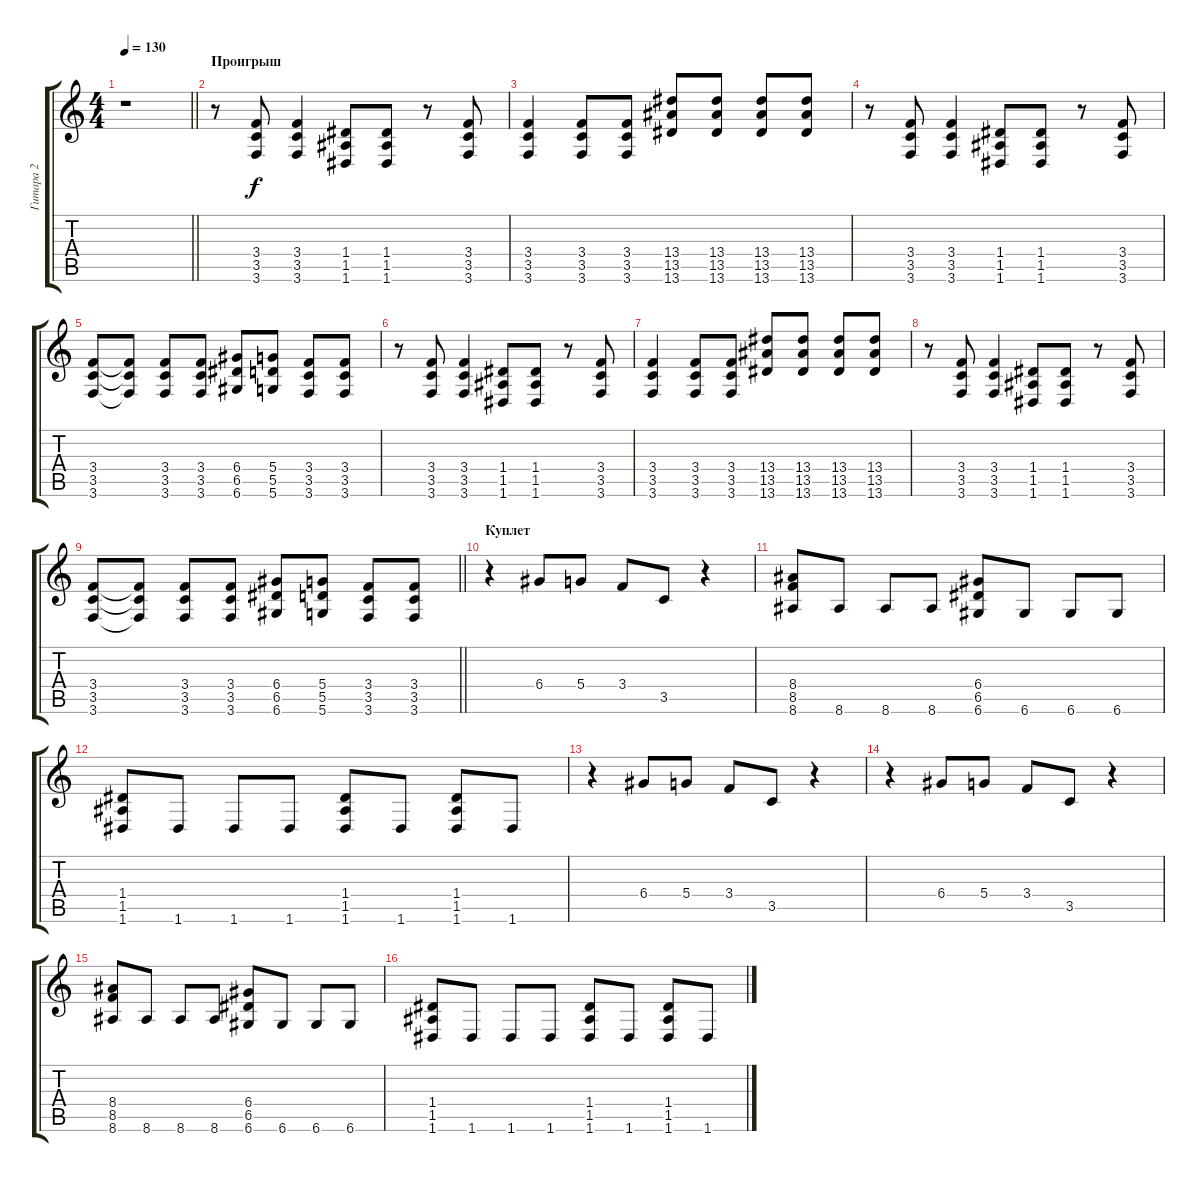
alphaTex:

\track ("Гитара 2" "Гитара 2") {instrument overdrivenguitar}
\staff {score tabs}
\tuning (E4 B3 G3 D3 A2 D2) {hide}
\ts (4 4)
\tempo 130
\clef g2
\barLineRight lightlight
\ks c
r.1{dy f instrument overdrivenguitar} |
\section ("" "Проигрыш")
r.8 (3.4 3.5 3.6).8 (3.4 3.5 3.6).4 (1.4 1.5 1.6).8 (1.4 1.5 1.6).8 r.8 (3.4 3.5 3.6).8 |
(3.4 3.5 3.6).4 (3.4 3.5 3.6).8 (3.4 3.5 3.6).8 (13.4 13.5 13.6).8 (13.4 13.5 13.6).8 (13.4 13.5 13.6).8 (13.4 13.5 13.6).8 |
r.8 (3.4 3.5 3.6).8 (3.4 3.5 3.6).4 (1.4 1.5 1.6).8 (1.4 1.5 1.6).8 r.8 (3.4 3.5 3.6).8 |
(3.4 3.5 3.6).8 (3.4{t} 3.5{t} 3.6{t}).8 (3.4 3.5 3.6).8 (3.4 3.5 3.6).8 (6.4 6.5 6.6).8 (5.4 5.5 5.6).8 (3.4 3.5 3.6).8 (3.4 3.5 3.6).8 |
r.8 (3.4 3.5 3.6).8 (3.4 3.5 3.6).4 (1.4 1.5 1.6).8 (1.4 1.5 1.6).8 r.8 (3.4 3.5 3.6).8 |
(3.4 3.5 3.6).4 (3.4 3.5 3.6).8 (3.4 3.5 3.6).8 (13.4 13.5 13.6).8 (13.4 13.5 13.6).8 (13.4 13.5 13.6).8 (13.4 13.5 13.6).8 |
r.8 (3.4 3.5 3.6).8 (3.4 3.5 3.6).4 (1.4 1.5 1.6).8 (1.4 1.5 1.6).8 r.8 (3.4 3.5 3.6).8 |
\barLineRight lightlight
(3.4 3.5 3.6).8 (3.4{t} 3.5{t} 3.6{t}).8 (3.4 3.5 3.6).8 (3.4 3.5 3.6).8 (6.4 6.5 6.6).8 (5.4 5.5 5.6).8 (3.4 3.5 3.6).8 (3.4 3.5 3.6).8 |
\section ("" "Куплет")
r.4 6.4.8 5.4.8 3.4.8 3.5.8 r.4 |
(8.4 8.5 8.6).8 8.6.8 8.6.8 8.6.8 (6.4 6.5 6.6).8 6.6.8 6.6.8 6.6.8 |
(1.4 1.5 1.6).8 1.6.8 1.6.8 1.6.8 (1.4 1.5 1.6).8 1.6.8 (1.4 1.5 1.6).8 1.6.8 |
r.4 6.4.8 5.4.8 3.4.8 3.5.8 r.4 |
r.4 6.4.8 5.4.8 3.4.8 3.5.8 r.4 |
(8.4 8.5 8.6).8 8.6.8 8.6.8 8.6.8 (6.4 6.5 6.6).8 6.6.8 6.6.8 6.6.8 |
(1.4 1.5 1.6).8 1.6.8 1.6.8 1.6.8 (1.4 1.5 1.6).8 1.6.8 (1.4 1.5 1.6).8 1.6.8
